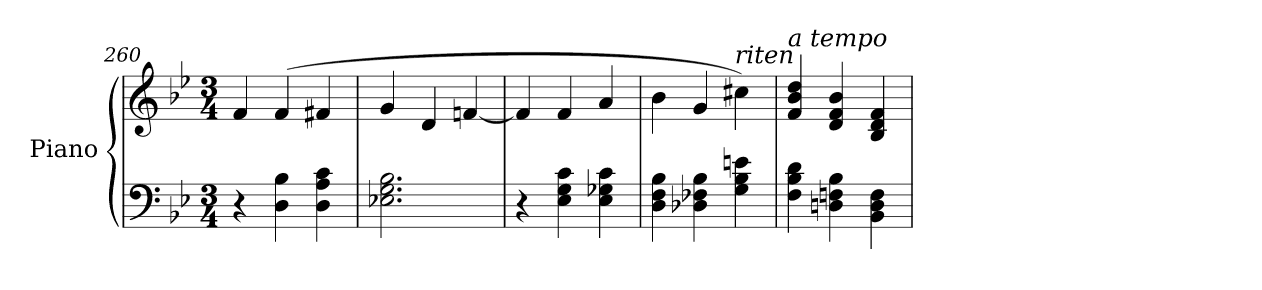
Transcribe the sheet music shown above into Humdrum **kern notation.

**kern	**kern
*part1	*part1
*staff2	*staff1
*I"Piano	*
*I'Pno.	*
!!LO:LB:g=z
*clefF4	*clefG2
*k[b-e-]	*k[b-e-]
*M3/4	*M3/4
=260	=260
4r	4f/
4D\ 4B-\	(>4f/
4D\ 4A\ 4c\	4f#X/
=261	=261
2.E-X\ 2.G\ 2.B-\	4g/
.	4d/
.	[4fn/
=262	=262
4r	4f/]
4E-\ 4G\ 4c\	4f/
4E-\ 4G-X\ 4c\	4a/
=263	=263
4D\ 4F\ 4B-\	4b-\
4D-X\ 4F-X\ 4B-\	4g/
!	!LO:TX:a:i:t=riten
4G\ 4B-\ 4en\	4cc#X\)
=264	=264
!	!LO:TX:a:i:t=a tempo
4F\ 4B-\ 4d\	4f/ 4b-/ 4dd/
4Dn\ 4Fn\ 4B-\	4d/ 4f/ 4b-/
4BB-\ 4D\ 4F\	4B-/ 4d/ 4f/
=	=
*-	*-
